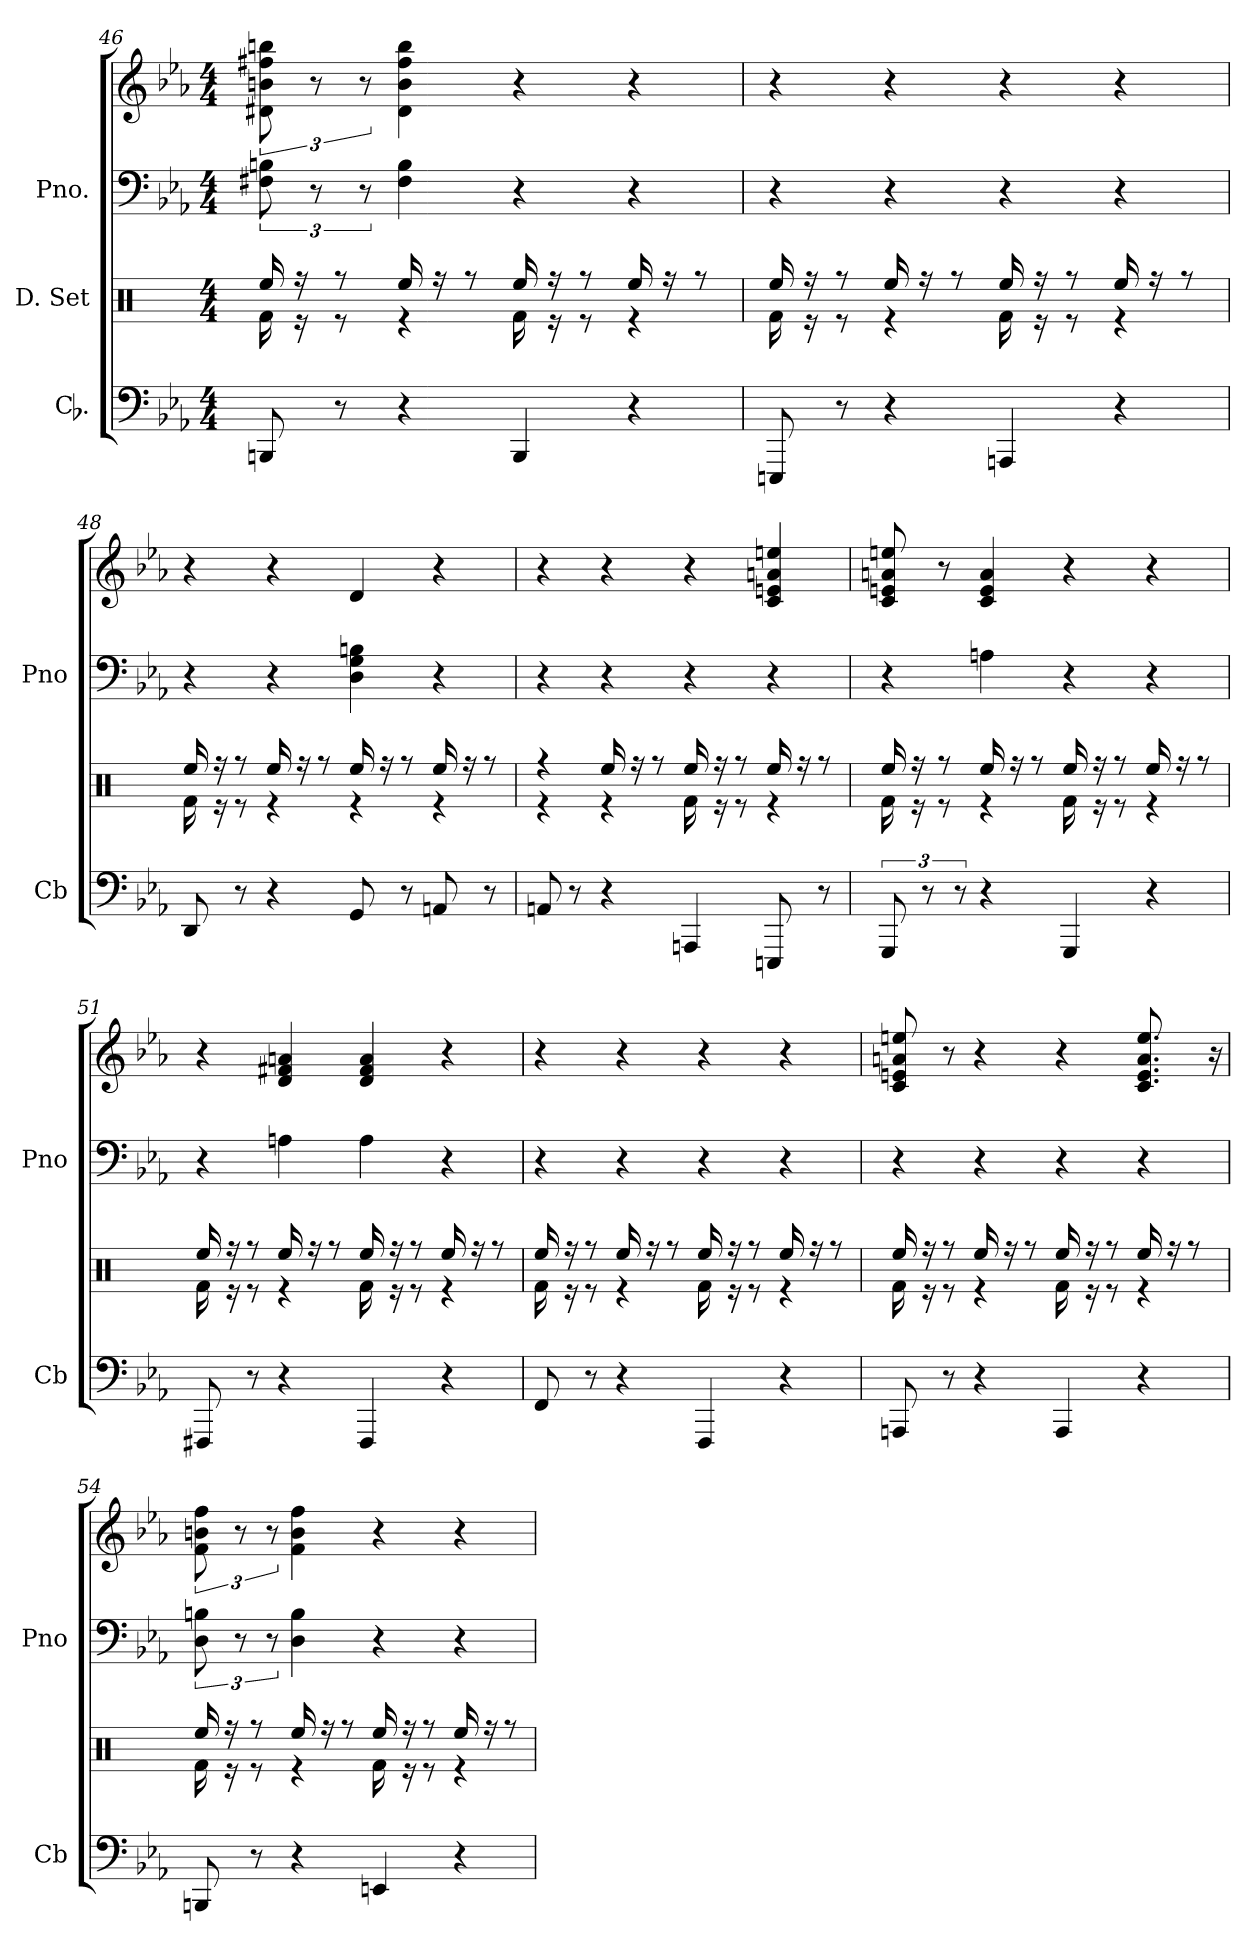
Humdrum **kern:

**kern	**kern	**kern	**kern
*part3	*part2	*part1	*part1
*staff4	*staff3	*staff2	*staff1
*I"Cb.	*I"D. Set	*I"Pno.	*
*I'Cb	*	*I'Pno	*
*clefF4	*clefX	*clefF4	*clefG2
*k[b-e-a-]	*k[]	*k[b-e-a-]	*k[b-e-a-]
*M4/4	*M4/4	*M4/4	*M4/4
=46	=46	=46	=46
*	*^	*	*
8BBBn	16Rf\	16Ree/	12F#X 12Bn	12d#X 12bn 12ff#X 12bbn
.	16re	16rff	.	.
.	.	.	12r	12r
8r	8re	8rff	.	.
.	.	.	12r	12r
4r	4re	16Ree/	4F# 4B	4d# 4b 4ff# 4bb
.	.	16rff	.	.
.	.	8rff	.	.
4BBB	16Rf\	16Ree/	4r	4r
.	16re	16rff	.	.
.	8re	8rff	.	.
4r	4re	16Ree/	4r	4r
.	.	16rff	.	.
.	.	8rff	.	.
=47	=47	=47	=47	=47
8EEEn	16Rf\	16Ree/	4r	4r
.	16re	16rff	.	.
8r	8re	8rff	.	.
4r	4re	16Ree/	4r	4r
.	.	16rff	.	.
.	.	8rff	.	.
4AAAn	16Rf\	16Ree/	4r	4r
.	16re	16rff	.	.
.	8re	8rff	.	.
4r	4re	16Ree/	4r	4r
.	.	16rff	.	.
.	.	8rff	.	.
=48	=48	=48	=48	=48
8DD	16Rf\	16Ree/	4r	4r
.	16re	16rff	.	.
8r	8re	8rff	.	.
4r	4re	16Ree/	4r	4r
.	.	16rff	.	.
.	.	8rff	.	.
8GG	4re	16Ree/	4D 4G 4Bn	4d
.	.	16rff	.	.
8r	.	8rff	.	.
8AAn	4re	16Ree/	4r	4r
.	.	16rff	.	.
8r	.	8rff	.	.
=49	=49	=49	=49	=49
8AAn	4re	4rff	4r	4r
8r	.	.	.	.
4r	4re	16Ree/	4r	4r
.	.	16rff	.	.
.	.	8rff	.	.
4AAAn	16Rf\	16Ree/	4r	4r
.	16re	16rff	.	.
.	8re	8rff	.	.
8EEEn	4re	16Ree/	4r	4c 4en 4an 4een
.	.	16rff	.	.
8r	.	8rff	.	.
=50	=50	=50	=50	=50
12GGG	16Rf\	16Ree/	4r	8c 8en 8an 8een
.	16re	16rff	.	.
12r	.	.	.	.
.	8re	8rff	.	8r
12r	.	.	.	.
4r	4re	16Ree/	4An	4c 4e 4a
.	.	16rff	.	.
.	.	8rff	.	.
4GGG	16Rf\	16Ree/	4r	4r
.	16re	16rff	.	.
.	8re	8rff	.	.
4r	4re	16Ree/	4r	4r
.	.	16rff	.	.
.	.	8rff	.	.
=51	=51	=51	=51	=51
8FFF#X	16Rf\	16Ree/	4r	4r
.	16re	16rff	.	.
8r	8re	8rff	.	.
4r	4re	16Ree/	4An	4d 4f#X 4an
.	.	16rff	.	.
.	.	8rff	.	.
4FFF#	16Rf\	16Ree/	4A	4d 4f# 4a
.	16re	16rff	.	.
.	8re	8rff	.	.
4r	4re	16Ree/	4r	4r
.	.	16rff	.	.
.	.	8rff	.	.
=52	=52	=52	=52	=52
8FF	16Rf\	16Ree/	4r	4r
.	16re	16rff	.	.
8r	8re	8rff	.	.
4r	4re	16Ree/	4r	4r
.	.	16rff	.	.
.	.	8rff	.	.
4FFF	16Rf\	16Ree/	4r	4r
.	16re	16rff	.	.
.	8re	8rff	.	.
4r	4re	16Ree/	4r	4r
.	.	16rff	.	.
.	.	8rff	.	.
=53	=53	=53	=53	=53
8AAAn	16Rf\	16Ree/	4r	8c 8en 8an 8een
.	16re	16rff	.	.
8r	8re	8rff	.	8r
4r	4re	16Ree/	4r	4r
.	.	16rff	.	.
.	.	8rff	.	.
4AAA	16Rf\	16Ree/	4r	4r
.	16re	16rff	.	.
.	8re	8rff	.	.
4r	4re	16Ree/	4r	8.c 8.e 8.a 8.ee
.	.	16rff	.	.
.	.	8rff	.	.
.	.	.	.	16r
=54	=54	=54	=54	=54
8BBBn	16Rf\	16Ree/	12D 12Bn	12f 12bn 12ff
.	16re	16rff	.	.
.	.	.	12r	12r
8r	8re	8rff	.	.
.	.	.	12r	12r
4r	4re	16Ree/	4D 4B	4f 4b 4ff
.	.	16rff	.	.
.	.	8rff	.	.
4EEn	16Rf\	16Ree/	4r	4r
.	16re	16rff	.	.
.	8re	8rff	.	.
4r	4re	16Ree/	4r	4r
.	.	16rff	.	.
.	.	8rff	.	.
*	*v	*v	*	*
=	=	=	=
*-	*-	*-	*-
